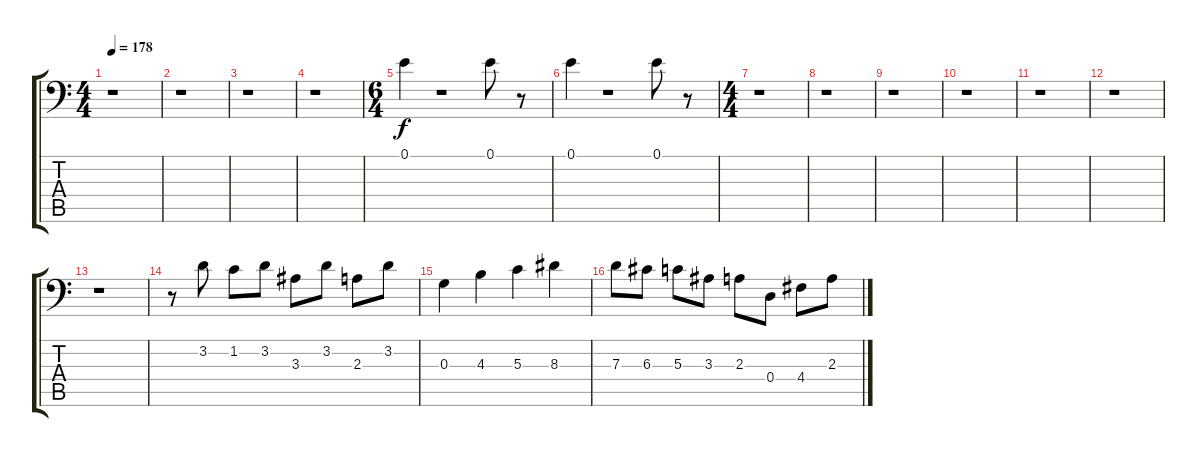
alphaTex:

\track "" {instrument churchorgan}
\staff {score tabs}
\tuning (E4 B3 G3 D3 A2 G1) {hide}
\ts (4 4)
\tempo 178
\clef f4
\ks c
r.1{dy f} |
r.1 |
r.1 |
r.1 |
\ts (6 4)
0.1.4 r.1 0.1.8 r.8 |
0.1.4 r.1 0.1.8 r.8 |
\ts (4 4)
r.1 |
r.1 |
r.1 |
r.1 |
r.1 |
r.1 |
r.1 |
r.8 3.2.8 1.2.8 3.2.8 3.3.8 3.2.8 2.3.8 3.2.8 |
0.3.4 4.3.4 5.3.4 8.3.4 |
7.3.8 6.3.8 5.3.8 3.3.8 2.3.8 0.4.8 4.4.8 2.3.8
